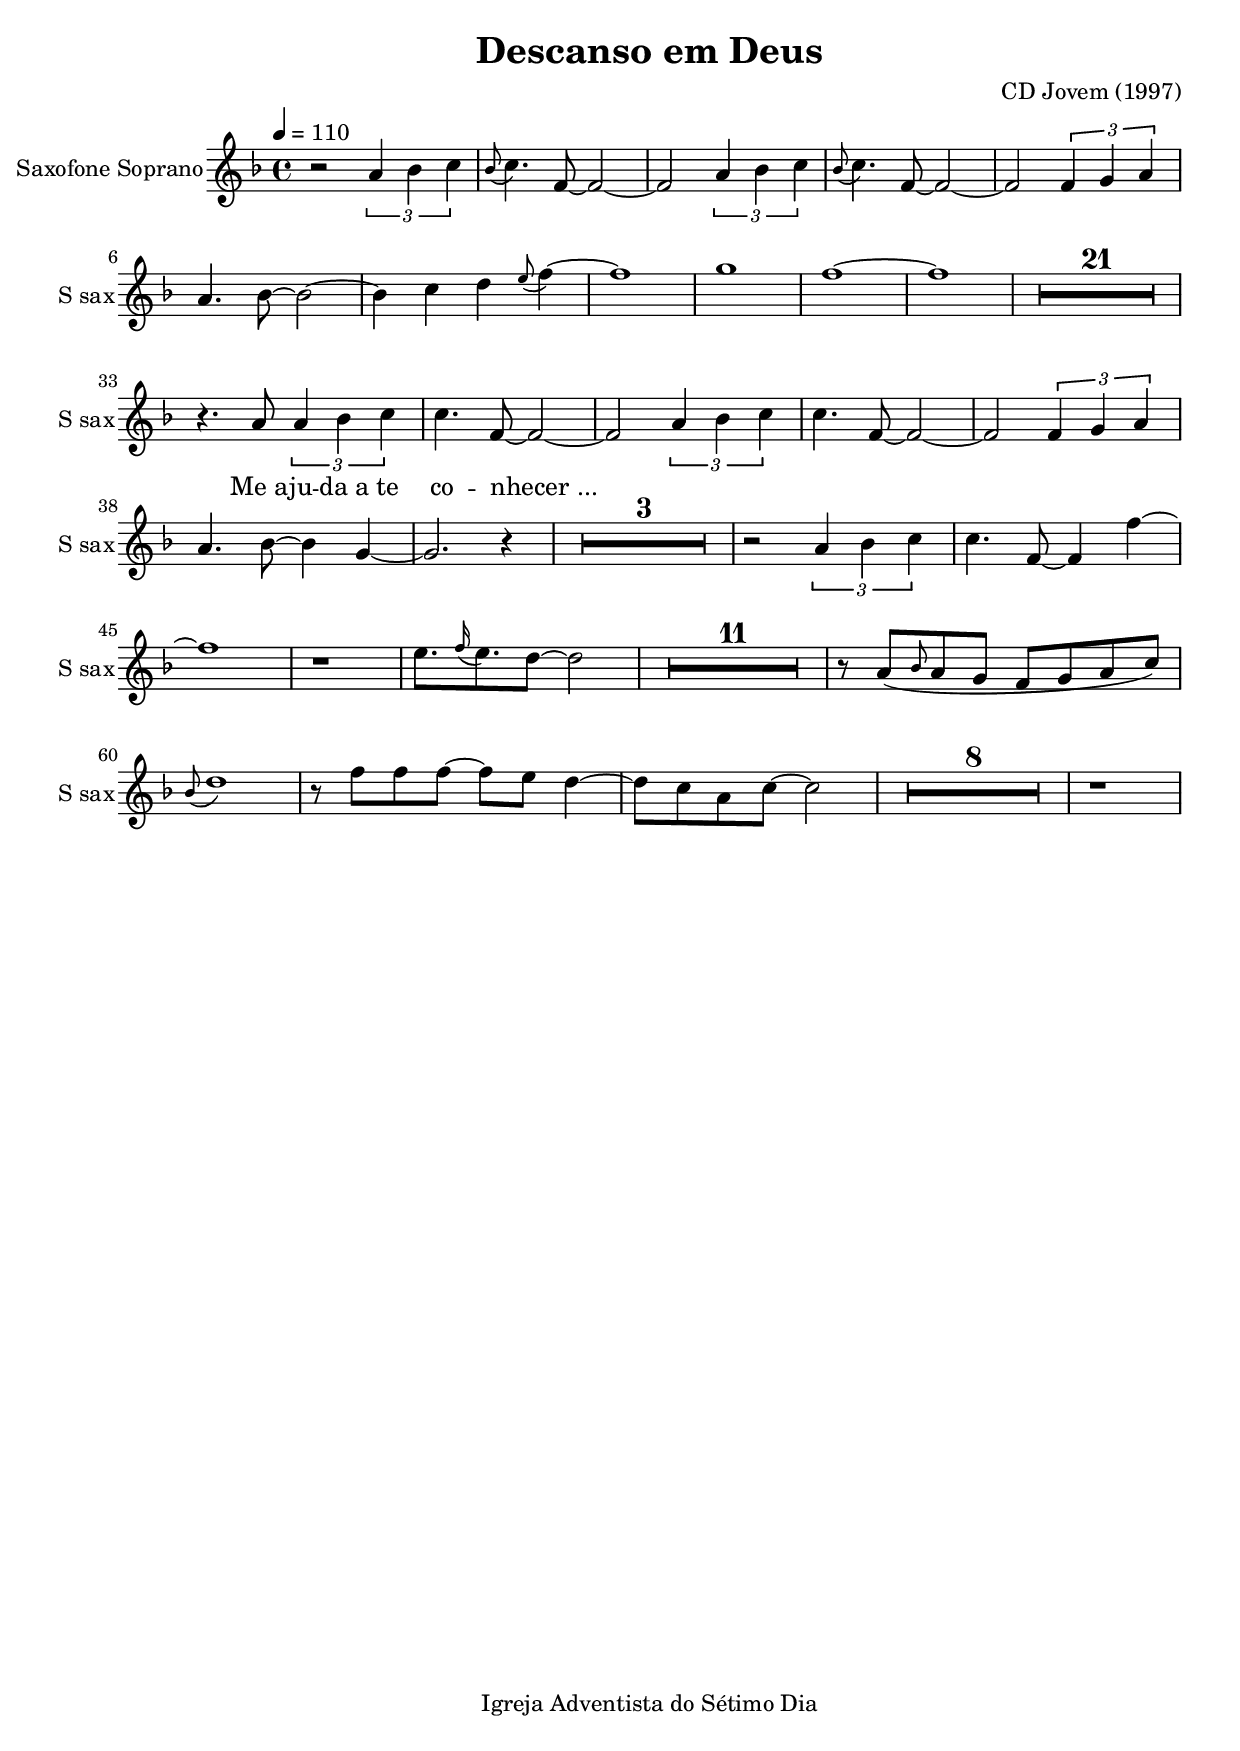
\header{
        title = "Descanso em Deus"
        composer = "CD Jovem (1997)"

        %Sumir com a nota de rodapé
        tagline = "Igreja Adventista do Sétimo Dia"
        %poet = "quem fez a letra / co-autor"
        %Se der algum erro, acrescentar o caractere espaço para recarregar a página:
        %...  
}

\paper {
        %paper-width = #150
        %paper-height = #100
        %bottom-margin = #0
        %top-margin = #0
        left-margin = #20
        %right-margin = #0
        %inner-margin = #0
        %outer-margin = #0
}

\score {
  \new Staff \with {
  instrumentName = "Saxofone Soprano"
  shortInstrumentName = "S sax"
} <<
    \new Voice{

        %instrumento ocarina
        %\set midiInstrument = #"ocarina"
                
        %Compasso 4/4 aparece em fração e não a letra C
        %\numericTimeSignature        

        %remove a clave
        %\hide Staff.Clef
        %\override Staff.Clef.color = #white
        %\override Staff.Clef.layer = #-1

        %a linha abaixo oculta as barras
        %\override Score.BarLine.stencil = ##f
        %\hide Score.BarLine

        %a linha abaixo oculta o pentagrama
        %\override Staff.StaffSymbol.line-count = #0
        %\hide Staff.StaffSymbol
        
        %remove a formula de compasso
        %\hide Staff.TimeSignature

        %Clave de percussão
        %\clef percussion
        %Clave de fá
        %\clef F

        %\relative c' {
         {

%Muda a figura da nota
%\improvisationOn

%a linha abaixo oculta a haste da nota
%\hideStem
%para desfazer basta usar
%\undoHideStem \hideStem

%Cor da Haste RGB
%\override Stem.color = #(rgb-color 0 0 1)

%Direção da Haste
%\stemUp
%\stemDown
%\stemNeutral

%Colcheias não se conectam
%\autoBeamOff
%\autoBeamOn

%Ocultar os números dos compassos a cada linha
%\hide Score.BarNumber

%Ocultar ou não as notas a partir do comando
%\hideNotes
%\unHideNotes

%\overrideTimeSignatureSettings
        %4/4        % timeSignatureFraction
        %1/4        % baseMomentFraction
        %#'(3 1)    % beatStructure
        %#'()       % beamExceptions

                \time 4/4

%Audios da Berklee sao 100bpm
%Andamento
\tempo 4 = 110

%Tom da música
\key f \major %\minor

%@@@@@@@@@@@@@@@@@@@@@@PRIMEIRA@@@@@@@@@@@@@@@@@@@@@@@@@@@@

%instrumento para o áudio MIDI
\set midiInstrument = #"soprano sax"






%Introd
r2 \tuplet 3/2 {a'4 bes' c''} 
\grace bes'8 (c''4.) f'8~f'2~
f'2 \tuplet 3/2 {a'4 bes' c''} 
\grace bes'8 (c''4.) f'8~f'2~
f'2 \tuplet 3/2 {f'4 g' a'} 
a'4. bes'8~bes'2~
bes'4 c''4 d''4 \grace e''8 (f''4)~
f''1 
g''1 
f''1~
f''1

\compressMMRests {
    \override MultiMeasureRest.expand-limit = #1
    %R1*2 | R1*5 | R1*9
    R1*21 
}

r4. a'8 \tuplet 3/2 {a'4 bes' c''} 
c''4. f'8~f'2~
f'2 \tuplet 3/2 {a'4 bes' c''}
c''4. f'8~f'2~
f'2 \tuplet 3/2 {f'4 g' a'}
a'4. bes'8~bes'4 g'4~
g'2. r4

\compressMMRests {
    \override MultiMeasureRest.expand-limit = #1
    %R1*2 | R1*5 | R1*9
    R1*3
}
 
r2 \tuplet 3/2 {a'4 bes' c''} 
c''4. f'8~f'4 f''4~
f''1
r1
e''8. \grace f''16 (e''8.) d''8~d''2

\compressMMRests {
    \override MultiMeasureRest.expand-limit = #1
    %R1*2 | R1*5 | R1*9
    R1*11
}

r8 a'8 (\grace bes'8 a'8 g' f' g' a'  c''8) 
\grace bes'8 (d''1)
r8 f''8 f''8 f''8~f''8 e''8 d''4~
d''8 c''8 a'8 c''8~c''2

\compressMMRests {
    \override MultiMeasureRest.expand-limit = #1
    %R1*2 | R1*5 | R1*9
    R1*8
}

r1

%\bar "||"

\compressMMRests {
    \override MultiMeasureRest.expand-limit = #1
    %R1*2 | R1*5 | R1*9
    %R1*21
}
\break

        }
        \addlyrics{
                %Alinhamento do texto:
                %\override LyricText.self-alignment-X = #LEFT

                _ _ _ _ _ _ _ _ _ _ _ _ _ _ _ _ _ _ _ _
                Me_a -- ju -- da_a te co -- nhecer_...
                %"1" "2" "3" "4" "1" "2" "3" "4" "1" "2" "3" "4" "1" "2" "3" "4"
                %Dó Ré Mi Fá Sol Lá Si
                %"Dó" "Dó♯" "Ré" "Ré♯" "Mi" "Fá" "Fá♯" "Sol" "Sol♯" "Lá" "Lá♯" "Si" "Dó"
                %"Mi" "Mi♭" "Ré" "Ré♭" "Dó" "Si" "Si♭" "Lá" "Lá♭" "Sol" "Sol♭" "Fá" "Mi"
                %"Sol" "Sol♭" "Fá" "Mi" "Mi♭" "Ré" "Ré♭" "Dó" "Si" "Si♭" "Lá" "Lá♭" "Sol"
                %"Dó" "Ré" "Mi" "Fá♯" "Sol♯" "Lá♯" "Dó"
                %"Mi" "Fá"  "Sol"  "Lá"  "Si" "Dó" "Ré" "Mi" "Fá"  "Sol"  "Lá"  "Si" "Dó" "Ré" "Mi" "Fá"  "Sol"  "Lá"
                %"Dó" "Ré" "Mi" "Fá"  "Sol" "Lá"  "Si" "Dó" "Ré" "Mi" "Fá"  "Sol" "Lá"  "Si" "Dó" "Ré" "Mi" 
                
    }

    }

%\new Staff
    %\new Voice {
        
    %instrumento ocarina
    %\set midiInstrument = #"ocarina"
    %Compasso 4/4 aparece em fração e não a letra C
    %\numericTimeSignature    
    %remove a clave
    %\override Staff.Clef.color = #white
    %\override Staff.Clef.layer = #-1
    %a linha abaixo oculta as barras
    %\override Score.BarLine.stencil = ##f
    %a linha abaixo oculta o pentagrama
    %\override Staff.StaffSymbol.line-count = #0
    %remove a formula de compasso
    %\hide Staff.TimeSignature
    %Clave de percussão
    %\clef percussion
    %Clave de fá
    %\clef F
        
    %\relative c''{
    %  {
        
%Muda a figura da nota
%\improvisationOn
%a linha abaixo oculta a haste da nota
%\hide Stem
%para desfazer basta usar
%\undo \hide Stem
%Direção da Haste
%\stemUp 
%\stemDown 
%\stemNeutral
%Colcheias não se ligam
%\autoBeamOff
%Ocultar os números dos compassos
%a cada linha
%\hide Score.BarNumber
%Ocultar ou não as notas a partir do comando
%\hideNotes 
%\unHideNotes 

%\key g \major

%@@@@@@@@@@@@@@@@@@SEGUNDA@@@@@@@@@@@@@@@@@@@@@@@@@@@@@@@@@@@@@@@@@
        %\time 4/4



%\set midiInstrument = #"woodblock"

%a'4 r4 c'4 r4
%a'4 c'4 c'4 c'4
%\break

%a'4 c'4 c'4 c'4 
%a'4 c'4 c'4 c'4
%a'4 c'4 c'4 c'4 
%a'4 c'4 c'4 c'4
%\break


    % }
    % }

  >>

        %gera PDF
        \layout {
                %indent = #0
                %line-width = #200
                %ragged-last = #0
                \context{
                        \Score
                        %mudar o espaco entre as notas sem letra
                        %Valores maiores de ly:make-moment produzirão músicas menores.. e 1/4 é maior que 1/16
                        \override SpacingSpanner.base-shortest-duration = #(ly:make-moment 1/16)
                        %\override SpacingSpanner.uniform-stretching = ##t

                        %abaixo tira a contagem de compassos (Dentro de \Score !!!!)
                        %\omit BarNumber                        

                        %aumentar este número caso as palavras estejam muito próximas
                        %\Lyrics
                        %\override LyricSpace.minimum-distance = #6.0

                }
        }

        %gera o audio
        \midi{
                %\context{
                                        %\Staff
                                        %\remove "Staff_performer"
                        %\Score
                                %midiMinimumVolume = #1.9
                                %midiMaximumVolume = #2.0
                %}
                                \context {
                                      \Staff
                                      \remove "Staff_performer"
                            }
                            \context {
                                      \Voice
                                      \consists "Staff_performer"
                            }
       }

}
%Frescobaldi = IDE do Lilypond

%a4-ais4-aes4-b4-bis4-bes4-c'4-cis'4-ces'4-d'4-dis'4-des'4-e'4-eis'4-ees'4-f'4-fis'4-fes'4-g'4-gis'4-ges'4-a'4-ais'4-aes'4-b'4-bis'4-bes'4-c''4-cis''4-ces''4-d''4-dis''4-des''4-e''4-eis''4-ees''4-f''4-fis''4-fes''4-g''4-gis''4-ges''4-a''4-ais''4-aes''4-b''4-bis''4-bes''4-c'''4-cis'''4-ces'''4
%c,4-cis,4-ces,4-d,4-dis,4-des,4-e,4-eis,4-ees,4-f,4-fis,4-fes,4-g,4-gis,4-ges,4-a,4-ais,4-aes,4-b,4-bis,4-bes,4-c4-cis4-ces4-d4-dis4-des4-e4-eis4-ees4-f4-fis4-fes4-g4-gis4-ges4-a4-ais4-aes4-b4-bis4-bes4-c'4-cis'4-ces'4-d'4-dis'4-des'4-e'4-eis'4-ees'4

%a4-ais4-aes4-b4-bes4-c'4-cis'4-d'4-dis'4-des'4-e'4-ees'4-f'4-fis'4-g'4-gis'4-ges'4-a'4-ais'4-aes'4-b'4-bes'4-c''4-cis''4-d''4-dis''4-des''4-e''4-ees''4-f''4-fis''4-g''4-gis''4-ges''4-a''4-ais''4-aes''4-b''4-bes''4-c'''4-cis'''4
%c,4-cis,4-d,4-dis,4-des,4-e,4-ees,4-f,4-fis,4-g,4-gis,4-ges,4-a,4-ais,4-aes,4-b,4-bes,4-c4-cis4-d4-dis4-des4-e4-ees4-f4-fis4-g4-gis4-ges4-a4-ais4-aes4-b4-bes4-c'4-cis'4-d'4-dis'4-des'4-e'4-ees'4

%Clave de Sol
%aes2-ais2-bes2-bis2-c'2-b2-ces'2-cis'2-des'2-dis'2-ees'2-eis'2-f'2-e'2-fes'2-fis'2-ges'2-gis'2-aes'2-ais'2-bes'2-b'2-ces''2-bis'2-c''2-cis''2-des''2-dis''2-ees''2-eis''2-f''2-e''2-fes''2-fis''2-ges''2-gis''2-aes''2-ais''2-bes''2-bis''2-c'''2-b''2-ces'''2-cis'''2
%a4-ais4-aes4-b4-bis4-bes4-c'4-cis'4-ces'4-d'4-dis'4-des'4-e'4-eis'4-ees'4-f'4-fis'4-fes'4-g'4-gis'4-ges'4-a'4-ais'4-aes'4-b'4-bis'4-bes'4-c''4-cis''4-ces''4-d''4-dis''4-des''4-e''4-eis''4-ees''4-f''4-fis''4-fes''4-g''4-gis''4-ges''4-a''4-ais''4-aes''4-b''4-bis''4-bes''4-c'''4-cis'''4-ces'''4

%Clave de Fá
%c,2-ces,2-cis,2-des,2-dis,2-ees,2-eis,2-f,2-e,2-fes,2-fis,2-ges,2-gis,2-aes,2-ais,2-bes,2-bis,2-c2-b,2-ces2-cis2-des2-dis2-ees2-eis2-f2-e2-fes2-fis2-ges2-gis2-aes2-ais2-bes2-bis2-c'2-b2-ces'2-cis'2-des'2-dis'2-ees'2-eis'2-e'2
%c,4-d,4-e,4-f,4-g,4-a,4-b,4-c4-d4-e4-f4-g4-a4-b4-c'4-d'4-e'4

%Notas naturais no violão
%e4-f4-g4-a4-b4-c'4-d'4-e'4-f'4-g'4-a'4-b'4-c''4-d''4-e''4-f''4-g''4-a''4

%Notas com acidentes no violão e notas naturais
%e4-f4-fis4-g4-gis4-ges4-a4-ais4-aes4-b4-bes4-c'4-cis'4-d'4-dis'4-des'4-e'4-ees'4-f'4-fis'4-g'4-gis'4-ges'4-a'4-ais'4-aes'4-b'4-bes'4-c''4-cis''4-d''4-dis''4-des''4-e''4-ees''4-f''4-fis''4-g''4-gis''4-ges''4-a''4-ais''4-aes''4

%Apenas acidentes no violão
%fis4-gis4-ges4-ais4-aes4-bes4-cis'4-dis'4-des'4-ees'4-fis'4-gis'4-ges'4-ais'4-aes'4-bes'4-cis''4-dis''4-des''4-ees''4-fis''4-gis''4-ges''4-ais''4-aes''4
